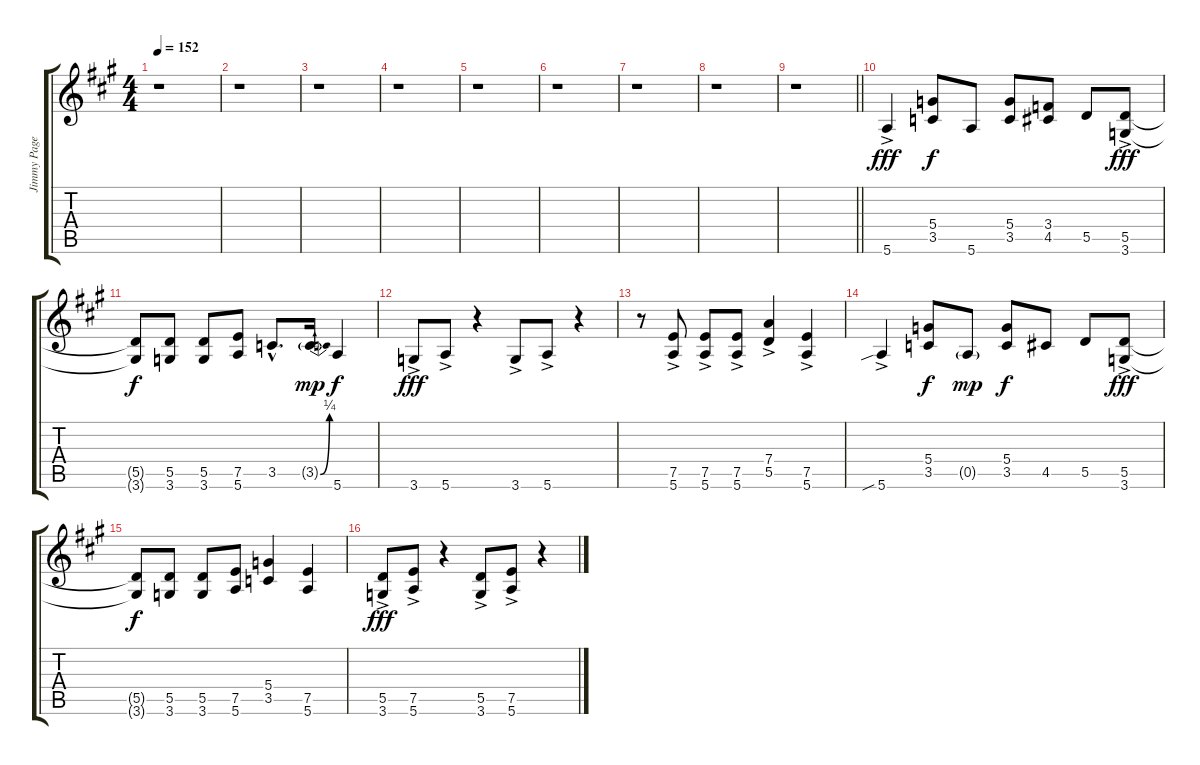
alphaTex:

\track ("Jimmy Page 12-String" "Jimmy Page") {instrument overdrivenguitar}
\staff {score tabs}
\tuning (E4 B3 G3 D3 A2 E2) {hide}
\ts (4 4)
\tempo 152
\clef g2
\ks a
r.1{dy mp} |
r.1 |
r.1 |
r.1 |
r.1 |
r.1 |
r.1 |
r.1 |
\barLineRight lightlight
r.1 |
5.6{ac}.4{dy fff} (5.4 3.5).8{dy f} 5.6.8 (5.4 3.5).8 (3.4 4.5).8 5.5.8 (5.5 3.6{ac}).8{dy fff} |
(5.5{t} 3.6{t}).8{dy f} (5.5 3.6).8 (5.5 3.6).8 (7.5 5.6).8 3.5{hac}.8{d} 3.5{be (bend 0 0 60 1) g}.16{dy mp} 5.6.4{dy f} |
3.6{ac}.8{dy fff} 5.6{ac}.8 r.4 3.6{ac}.8 5.6{ac}.8 r.4 |
r.8 (7.5 5.6{ac}).8 (7.5 5.6{ac}).8 (7.5 5.6{ac}).8 (7.4 5.5{ac}).4 (7.5 5.6{ac}).4 |
5.6{sib ac}.4 (5.4 3.5).8{dy f} 0.5{g}.8{dy mp} (5.4 3.5).8{dy f} 4.5.8 5.5.8 (5.5 3.6{ac}).8{dy fff} |
(5.5{t} 3.6{t}).8{dy f} (5.5 3.6).8 (5.5 3.6).8 (7.5 5.6).8 (5.4 3.5).4 (7.5 5.6).4 |
(5.5 3.6{ac}).8{dy fff} (7.5 5.6{ac}).8 r.4 (5.5 3.6{ac}).8 (7.5 5.6{ac}).8 r.4
